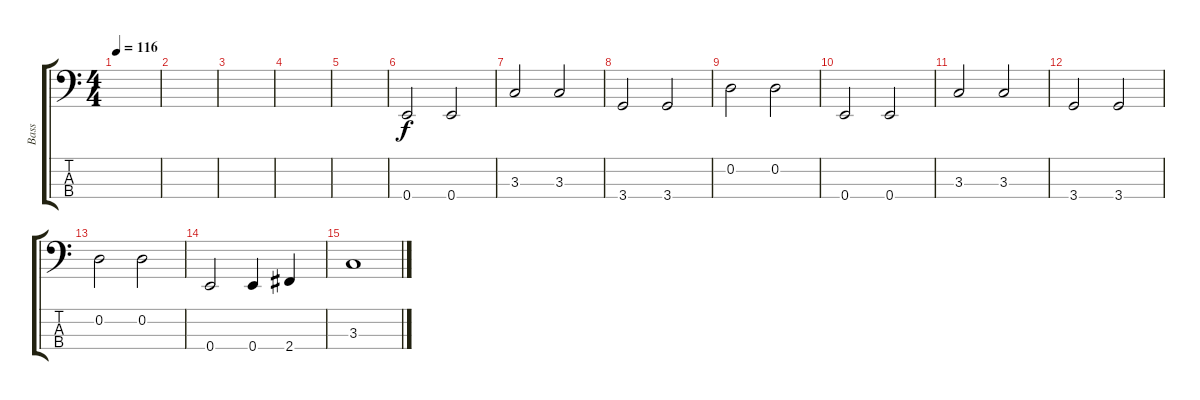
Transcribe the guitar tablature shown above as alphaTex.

\track ("Bass" "Bass") {instrument electricbassfinger}
\staff {score tabs}
\tuning (G2 D2 A1 E1) {hide}
\ts (4 4)
\tempo 116
\clef f4
\ks c
|
|
|
|
|
0.4.2 0.4.2 |
3.3.2 3.3.2 |
3.4.2 3.4.2 |
0.2.2 0.2.2 |
0.4.2 0.4.2 |
3.3.2 3.3.2 |
3.4.2 3.4.2 |
0.2.2 0.2.2 |
0.4.2 0.4.4 2.4.4 |
3.3.1
